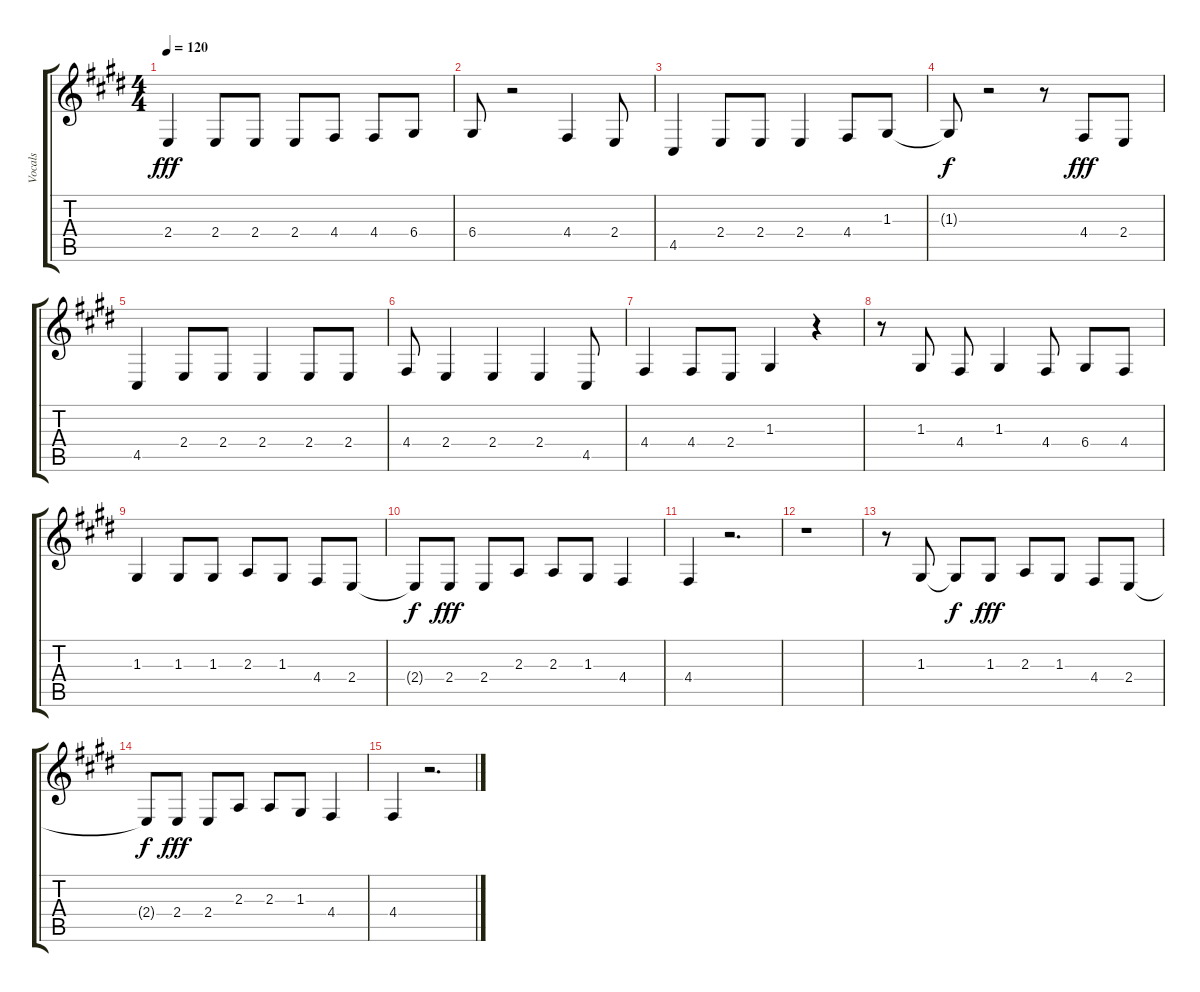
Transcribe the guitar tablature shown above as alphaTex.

\track ("Vocals" "Vocals") {instrument lead2sawtooth}
\staff {score tabs}
\tuning (E4 B3 G3 D3 A2 E2) {hide}
\ts (4 4)
\tempo 120
\clef g2
\ks e
2.4.4{dy fff} 2.4.8 2.4.8 2.4.8 4.4.8 4.4.8 6.4.8 |
6.4.8 r.2 4.4.4 2.4.8 |
4.5.4 2.4.8 2.4.8 2.4.4 4.4.8 1.3.8 |
1.3{t}.8{dy f} r.2 r.8 4.4.8{dy fff} 2.4.8 |
4.5.4 2.4.8 2.4.8 2.4.4 2.4.8 2.4.8 |
4.4.8 2.4.4 2.4.4 2.4.4 4.5.8 |
4.4.4 4.4.8 2.4.8 1.3.4 r.4 |
r.8 1.3.8 4.4.8 1.3.4 4.4.8 6.4.8 4.4.8 |
1.3.4 1.3.8 1.3.8 2.3.8 1.3.8 4.4.8 2.4.8 |
2.4{t}.8{dy f} 2.4.8{dy fff} 2.4.8 2.3.8 2.3.8 1.3.8 4.4.4 |
4.4.4 r.2{d} |
r.1 |
r.8 1.3.8 1.3{t}.8{dy f} 1.3.8{dy fff} 2.3.8 1.3.8 4.4.8 2.4.8 |
2.4{t}.8{dy f} 2.4.8{dy fff} 2.4.8 2.3.8 2.3.8 1.3.8 4.4.4 |
4.4.4 r.2{d}
